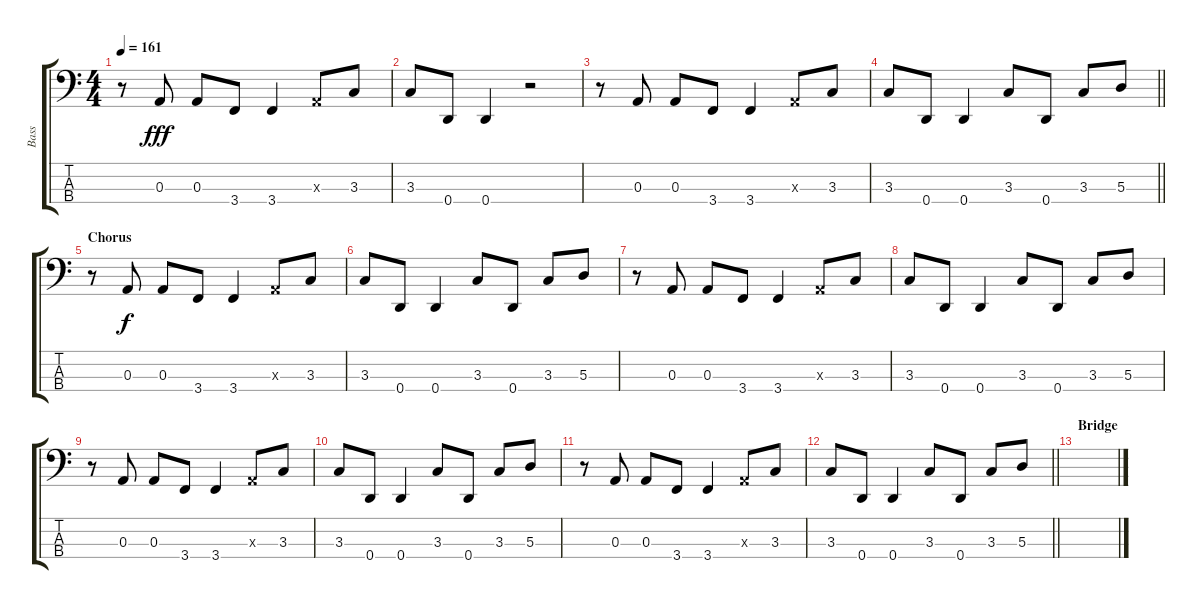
\track ("Bass" "Bass") {instrument electricbasspick}
\staff {score tabs}
\tuning (G2 D2 A1 D1) {hide}
\ts (4 4)
\tempo 161
\clef f4
\ks c
r.8{dy fff} 0.3.8 0.3.8 3.4.8 3.4.4 0.3{x}.8 3.3.8 |
3.3.8 0.4.8 0.4.4 r.2 |
r.8 0.3.8 0.3.8 3.4.8 3.4.4 0.3{x}.8 3.3.8 |
\barLineRight lightlight
3.3.8 0.4.8 0.4.4 3.3.8 0.4.8 3.3.8 5.3.8 |
\section ("" "Chorus")
r.8 0.3.8{dy f} 0.3.8 3.4.8 3.4.4 0.3{x}.8 3.3.8 |
3.3.8 0.4.8 0.4.4 3.3.8 0.4.8 3.3.8 5.3.8 |
r.8 0.3.8 0.3.8 3.4.8 3.4.4 0.3{x}.8 3.3.8 |
3.3.8 0.4.8 0.4.4 3.3.8 0.4.8 3.3.8 5.3.8 |
r.8 0.3.8 0.3.8 3.4.8 3.4.4 0.3{x}.8 3.3.8 |
3.3.8 0.4.8 0.4.4 3.3.8 0.4.8 3.3.8 5.3.8 |
r.8 0.3.8 0.3.8 3.4.8 3.4.4 0.3{x}.8 3.3.8 |
\barLineRight lightlight
3.3.8 0.4.8 0.4.4 3.3.8 0.4.8 3.3.8 5.3.8 |
\section ("" "Bridge")
